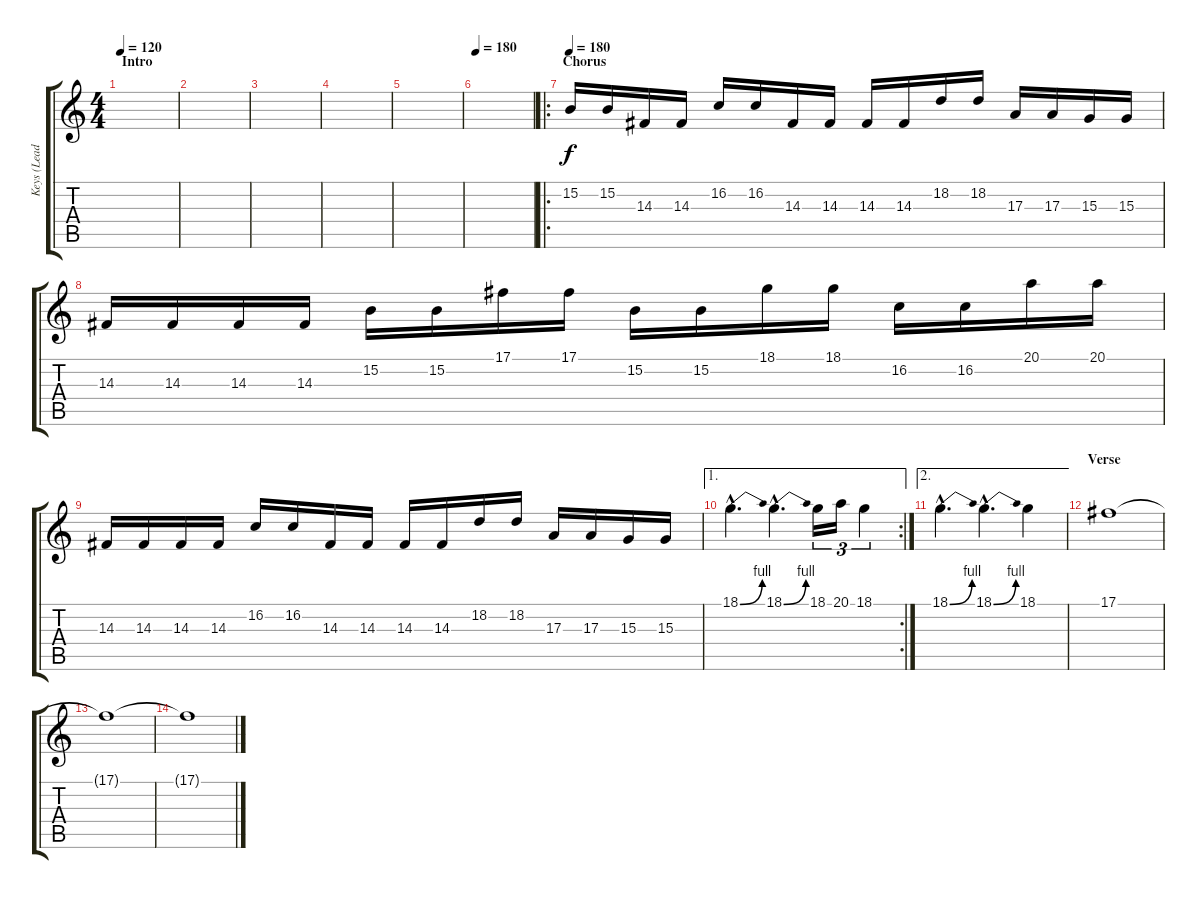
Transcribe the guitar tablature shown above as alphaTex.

\track ("Keys (Lead)" "Keys (Lead") {instrument lead1square}
\staff {score tabs}
\tuning (Db4 Ab3 E3 B2 Gb2 B1) {hide}
\ts (4 4)
\section ("" "Intro")
\tempo 120
\clef g2
\ks c
|
|
|
|
|
\tempo 180
|
\ro
\section ("" "Chorus")
\tempo 180
15.2.16 15.2.16 14.3.16 14.3.16 16.2.16 16.2.16 14.3.16 14.3.16 14.3.16 14.3.16 18.2.16 18.2.16 17.3.16 17.3.16 15.3.16 15.3.16 |
14.3.16 14.3.16 14.3.16 14.3.16 15.2.16 15.2.16 17.1.16 17.1.16 15.2.16 15.2.16 18.1.16 18.1.16 16.2.16 16.2.16 20.1.16 20.1.16 |
14.3.16 14.3.16 14.3.16 14.3.16 16.2.16 16.2.16 14.3.16 14.3.16 14.3.16 14.3.16 18.2.16 18.2.16 17.3.16 17.3.16 15.3.16 15.3.16 |
\ae 1
\rc 2
18.1{be (bend 0 0 60 4) hac}.4{d} 18.1{be (bend 0 0 60 4) hac}.4{d} 18.1.16{tu (3 2)} 20.1.16{tu (3 2)} 18.1.4{tu (3 2)} |
\ae 2
18.1{be (bend 0 0 60 4) hac}.4{d} 18.1{be (bend 0 0 60 4) hac}.4{d} 18.1.4 |
\section ("" "Verse")
17.1.1{volume 5} |
17.1{t}.1 |
17.1{t}.1
